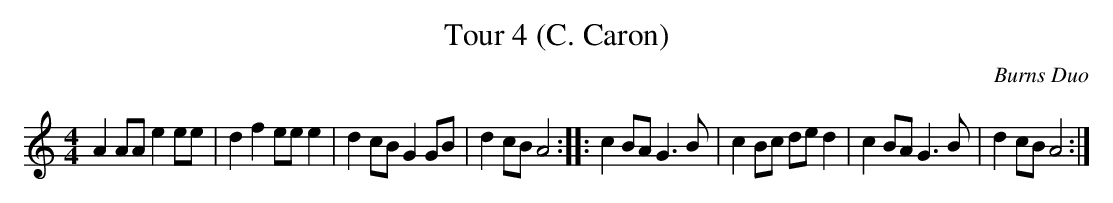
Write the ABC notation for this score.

X:1
T:Tour 4 (C. Caron)
C:Burns Duo
M:4/4
L:1/8
K:C
A2 AA e2 ee|d2 f2 ee e2|\
d2 cB G2 GB|d2 cB A4:|\
|:c2 BA G3B|c2 Bc de d2|\
c2 BA G3 B|d2 cB A4:|
